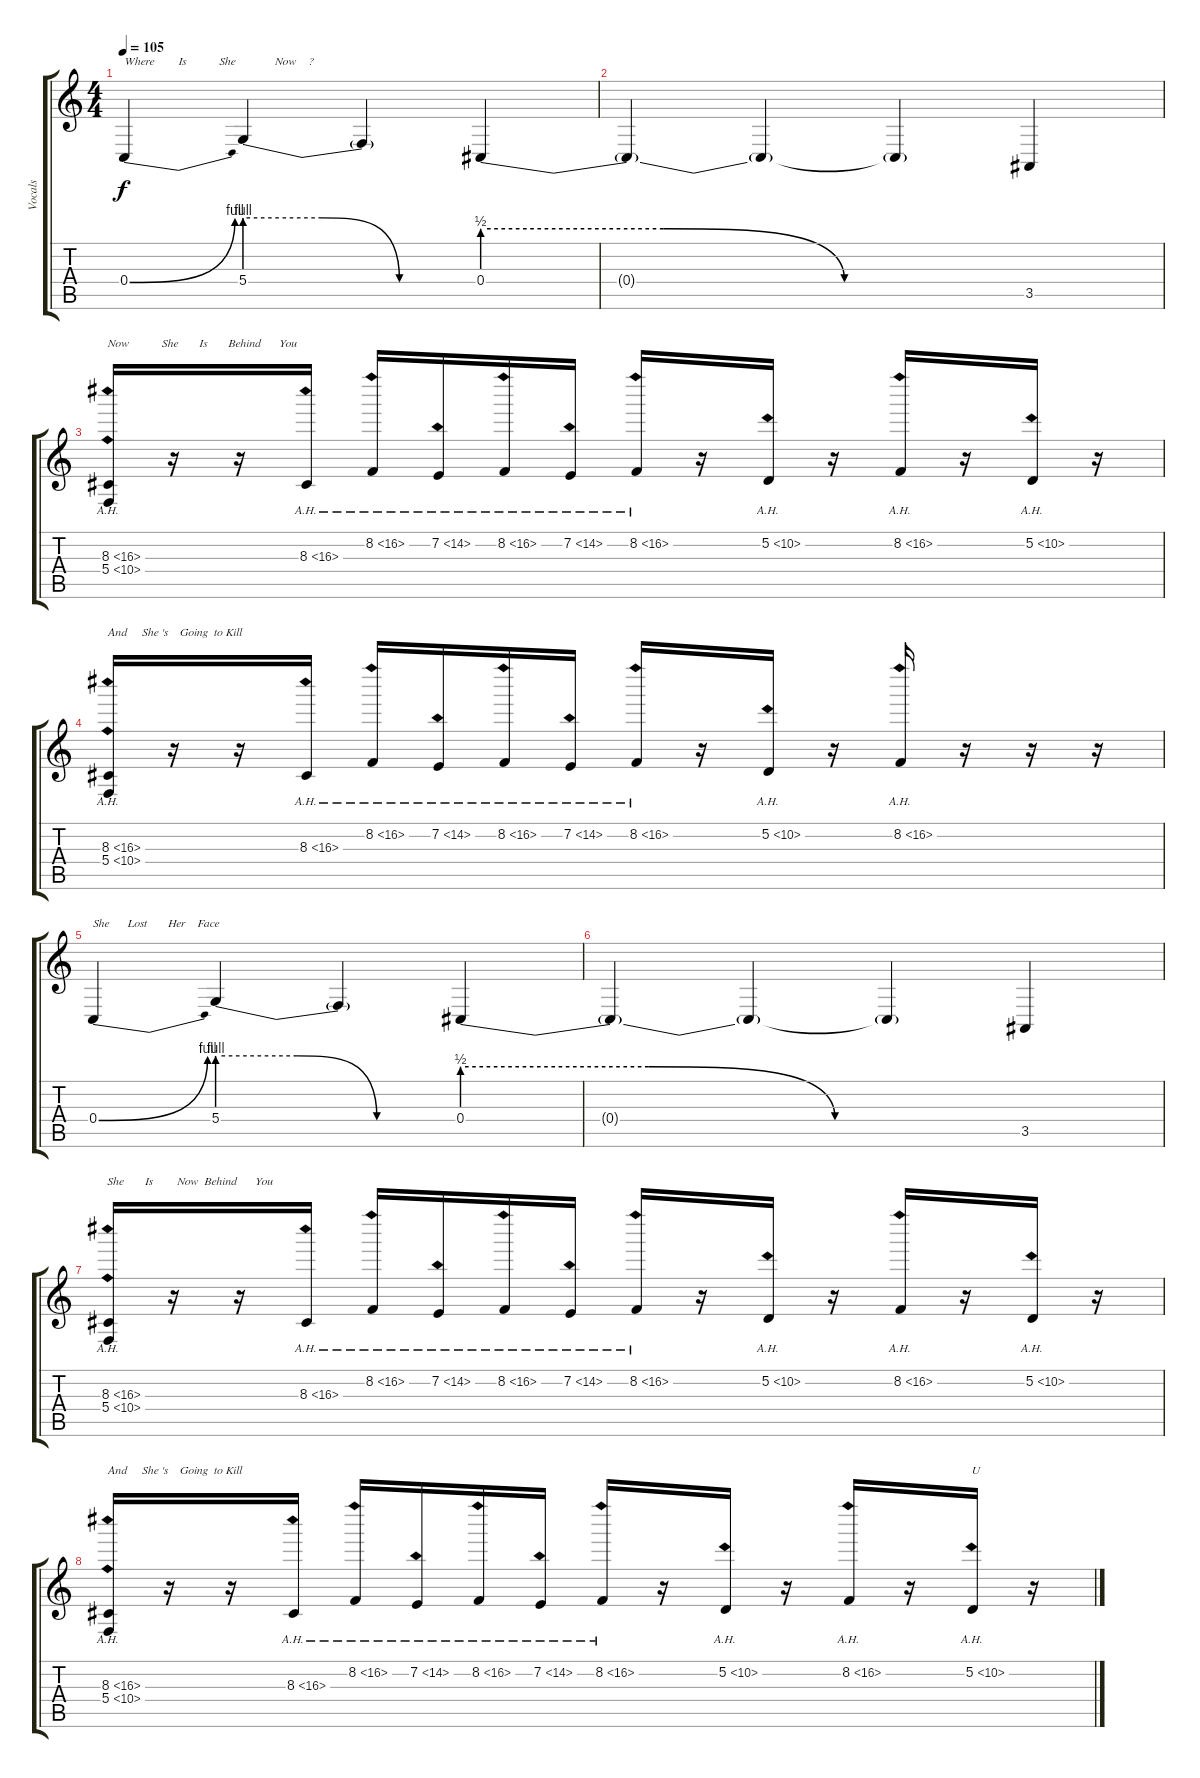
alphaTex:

\track ("Vocals" "Vocals") {instrument gunshot}
\staff {score tabs}
\tuning (D4 A3 F3 C3 G2 C2) {hide}
\ts (4 4)
\tempo 105
\clef g2
\ks c
0.4{be (bend 0 0 60 4)}.4{txt "Where        Is           She             Now    ?" dy f instrument lead2sawtooth} 5.4{be (custom 0 4 20 4 40 0 60 0)}.4 5.4{t}.4 0.4{be (custom 0 2 20 2 40 0 60 0)}.4 |
0.4{t}.4 0.4{t}.4 0.4{t}.4 3.5.4 |
(8.3{ah 8} 5.4{ah 5}).16{txt "Now           She       Is       Behind      You " instrument gunshot} r.16 r.16 8.3{ah 8}.16 8.2{ah 8}.16 7.2{ah 7}.16 8.2{ah 8}.16 7.2{ah 7}.16 8.2{ah 8}.16 r.16 5.2{ah 5}.16 r.16 8.2{ah 8}.16 r.16 5.2{ah 5}.16 r.16 |
(8.3{ah 8} 5.4{ah 5}).16{txt "And     She 's    Going  to Kill            " instrument gunshot} r.16 r.16 8.3{ah 8}.16 8.2{ah 8}.16 7.2{ah 7}.16 8.2{ah 8}.16 7.2{ah 7}.16 8.2{ah 8}.16 r.16 5.2{ah 5}.16 r.16 8.2{ah 8}.16 r.16 r.16 r.16 |
0.4{be (bend 0 0 60 4)}.4{txt "She      Lost       Her    Face" instrument lead2sawtooth} 5.4{be (custom 0 4 20 4 40 0 60 0)}.4 5.4{t}.4 0.4{be (custom 0 2 20 2 40 0 60 0)}.4 |
0.4{t}.4 0.4{t}.4 0.4{t}.4 3.5.4 |
(8.3{ah 8} 5.4{ah 5}).16{txt "She       Is        Now  Behind      You " instrument gunshot} r.16 r.16 8.3{ah 8}.16 8.2{ah 8}.16 7.2{ah 7}.16 8.2{ah 8}.16 7.2{ah 7}.16 8.2{ah 8}.16 r.16 5.2{ah 5}.16 r.16 8.2{ah 8}.16 r.16 5.2{ah 5}.16 r.16 |
(8.3{ah 8} 5.4{ah 5}).16{txt "And     She 's    Going  to Kill            " instrument gunshot} r.16 r.16 8.3{ah 8}.16 8.2{ah 8}.16 7.2{ah 7}.16 8.2{ah 8}.16 7.2{ah 7}.16 8.2{ah 8}.16 r.16 5.2{ah 5}.16 r.16 8.2{ah 8}.16 r.16 5.2{ah 5}.16{txt "U"} r.16
